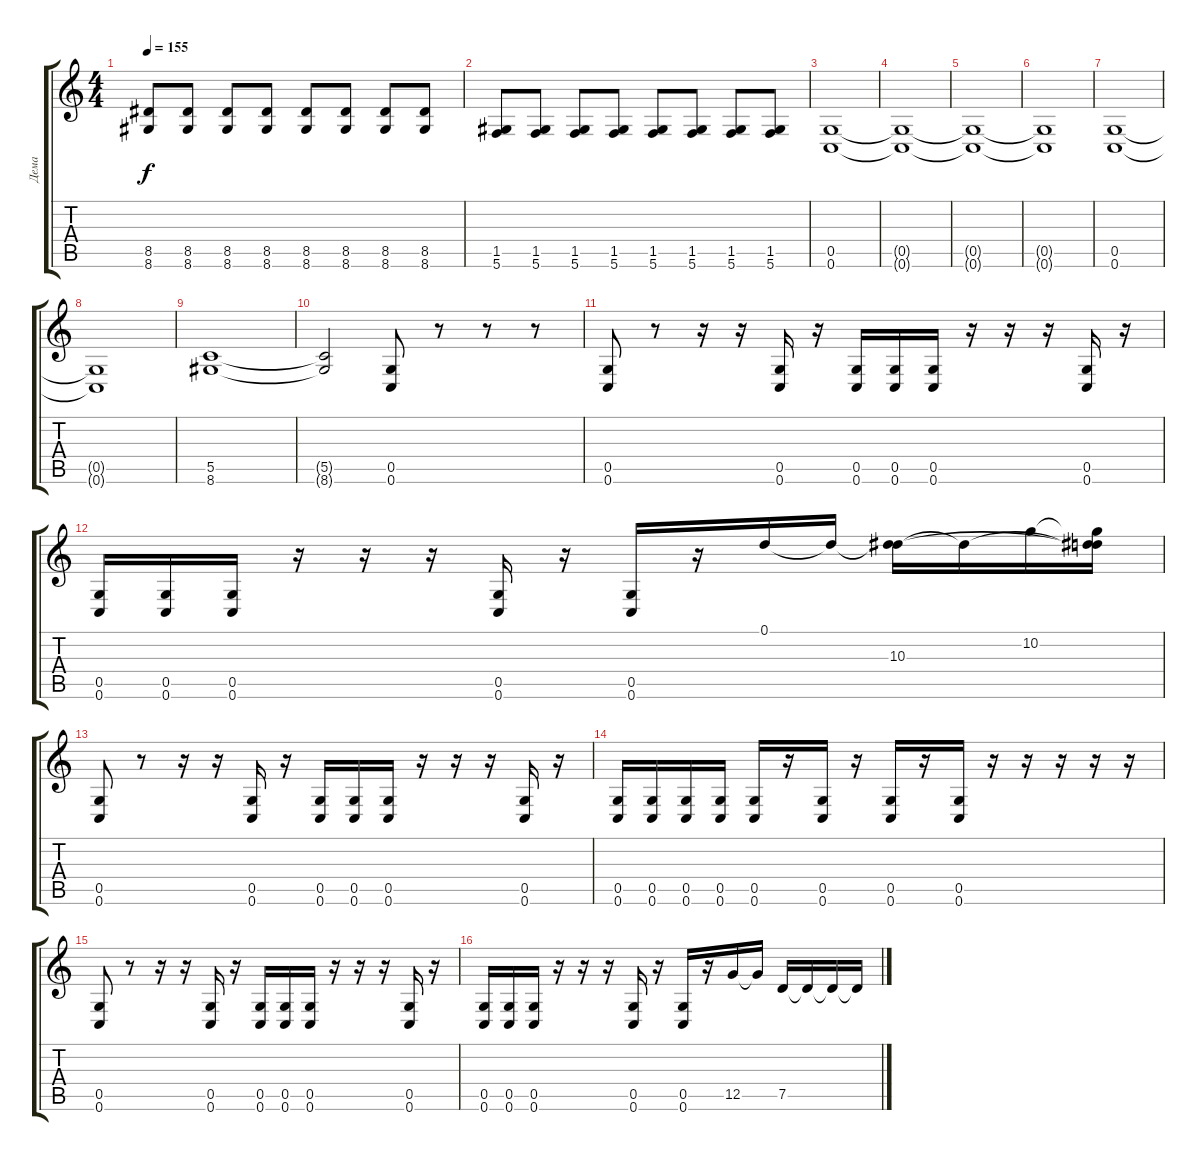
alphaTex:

\track ("Дема" "Дема") {instrument distortionguitar}
\staff {score tabs}
\tuning (D4 A3 F3 C3 G2 C2) {hide}
\ts (4 4)
\tempo 155
\clef g2
\ks c
(8.5 8.6).8{dy f} (8.5 8.6).8 (8.5 8.6).8 (8.5 8.6).8 (8.5 8.6).8 (8.5 8.6).8 (8.5 8.6).8 (8.5 8.6).8 |
(1.5 5.6).8 (1.5 5.6).8 (1.5 5.6).8 (1.5 5.6).8 (1.5 5.6).8 (1.5 5.6).8 (1.5 5.6).8 (1.5 5.6).8 |
(0.5 0.6).1 |
(0.5{t} 0.6{t}).1 |
(0.5{t} 0.6{t}).1 |
(0.5{t} 0.6{t}).1 |
(0.5 0.6).1 |
(0.5{t} 0.6{t}).1 |
(5.5 8.6).1 |
(5.5{t} 8.6{t}).2 (0.5 0.6).8 r.8 r.8 r.8 |
(0.5 0.6).8 r.8 r.16 r.16 (0.5 0.6).16 r.16 (0.5 0.6).16 (0.5 0.6).16 (0.5 0.6).16 r.16 r.16 r.16 (0.5 0.6).16 r.16 |
(0.5 0.6).16 (0.5 0.6).16 (0.5 0.6).16 r.16 r.16 r.16 (0.5 0.6).16 r.16 (0.5 0.6).16 r.16 0.1.16 0.1{t}.16 (0.1{t} 10.3).16 10.3{t}.16 10.2.16 (0.1{t} 10.2{t} 10.3{t}).16 |
(0.5 0.6).8 r.8 r.16 r.16 (0.5 0.6).16 r.16 (0.5 0.6).16 (0.5 0.6).16 (0.5 0.6).16 r.16 r.16 r.16 (0.5 0.6).16 r.16 |
(0.5 0.6).16 (0.5 0.6).16 (0.5 0.6).16 (0.5 0.6).16 (0.5 0.6).16 r.16 (0.5 0.6).16 r.16 (0.5 0.6).16 r.16 (0.5 0.6).16 r.16 r.16 r.16 r.16 r.16 |
(0.5 0.6).8 r.8 r.16 r.16 (0.5 0.6).16 r.16 (0.5 0.6).16 (0.5 0.6).16 (0.5 0.6).16 r.16 r.16 r.16 (0.5 0.6).16 r.16 |
(0.5 0.6).16 (0.5 0.6).16 (0.5 0.6).16 r.16 r.16 r.16 (0.5 0.6).16 r.16 (0.5 0.6).16 r.16 12.5.16 12.5{t}.16 7.5.16 7.5{t}.16 7.5{t}.16 7.5{t}.16
